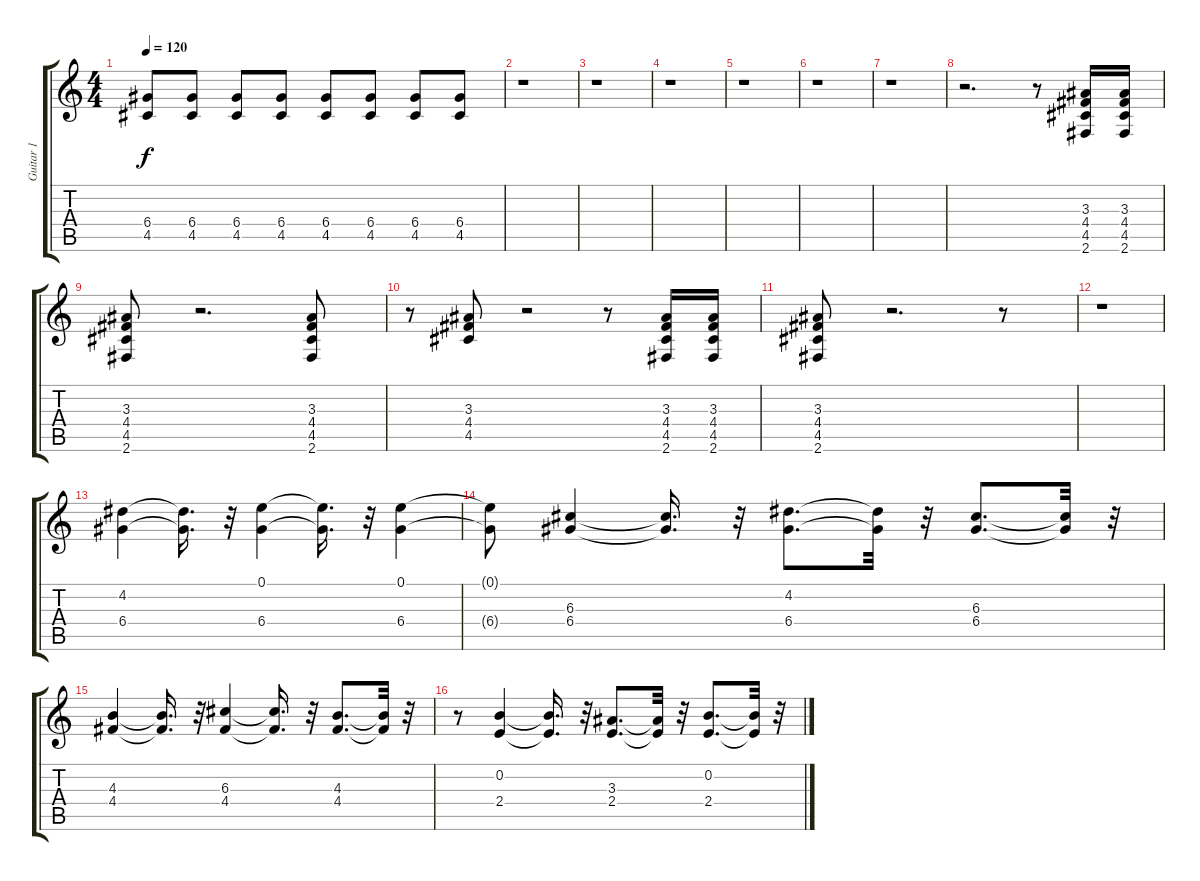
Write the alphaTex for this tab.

\track ("Guitar 1" "Guitar 1") {instrument distortionguitar}
\staff {score tabs}
\tuning (E4 B3 G3 D3 A2 E2) {hide}
\ts (4 4)
\tempo 120
\clef g2
\ks c
(6.4{t} 4.5{t}).8{dy f} (6.4 4.5).8 (6.4 4.5).8 (6.4 4.5).8 (6.4 4.5).8 (6.4 4.5).8 (6.4 4.5).8 (6.4 4.5).8 |
r.1 |
r.1 |
r.1 |
r.1 |
r.1 |
r.1 |
r.2{d} r.8 (3.3 4.4 4.5 2.6).16 (3.3 4.4 4.5 2.6).16 |
(3.3 4.4 4.5 2.6).8 r.2{d} (3.3 4.4 4.5 2.6).8 |
r.8 (3.3 4.4 4.5).8 r.2 r.8 (3.3 4.4 4.5 2.6).16 (3.3 4.4 4.5 2.6).16 |
(3.3 4.4 4.5 2.6).8 r.2{d} r.8 |
r.1 |
(4.2 6.4).4 (4.2{t} 6.4{t}).16{d} r.32 (0.1 6.4).4 (0.1{t} 6.4{t}).16{d} r.32 (0.1 6.4).4 |
(0.1{t} 6.4{t}).8 (6.3 6.4).4 (6.3{t} 6.4{t}).16{d} r.32 (4.2 6.4).8{d} (4.2{t} 6.4{t}).32 r.32 (6.3 6.4).8{d} (6.3{t} 6.4{t}).32 r.32 |
(4.3 4.4).4 (4.3{t} 4.4{t}).16{d} r.32 (6.3 4.4).4 (6.3{t} 4.4{t}).16{d} r.32 (4.3 4.4).8{d} (4.3{t} 4.4{t}).32 r.32 |
r.8 (0.2 2.4).4 (0.2{t} 2.4{t}).16{d} r.32 (3.3 2.4).8{d} (3.3{t} 2.4{t}).32 r.32 (0.2 2.4).8{d} (0.2{t} 2.4{t}).32 r.32
